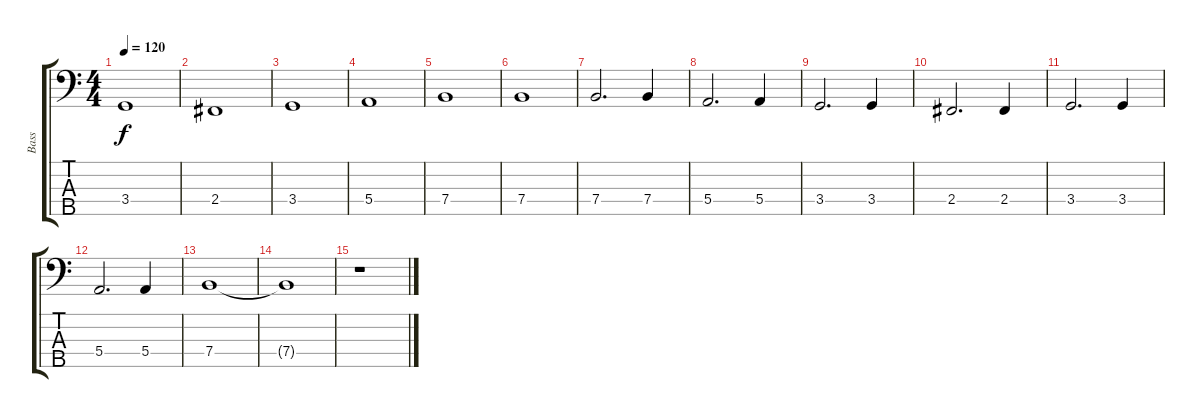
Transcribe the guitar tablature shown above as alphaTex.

\track ("Bass" "Bass") {instrument electricbassfinger}
\staff {score tabs}
\tuning (G2 D2 A1 E1 B0) {hide}
\ts (4 4)
\tempo 120
\clef f4
\ks c
3.4.1{dy f} |
2.4.1 |
3.4.1 |
5.4.1 |
7.4.1 |
7.4.1 |
7.4.2{d} 7.4.4 |
5.4.2{d} 5.4.4 |
3.4.2{d} 3.4.4 |
2.4.2{d} 2.4.4 |
3.4.2{d} 3.4.4 |
5.4.2{d} 5.4.4 |
7.4.1 |
7.4{t}.1 |
r.1
